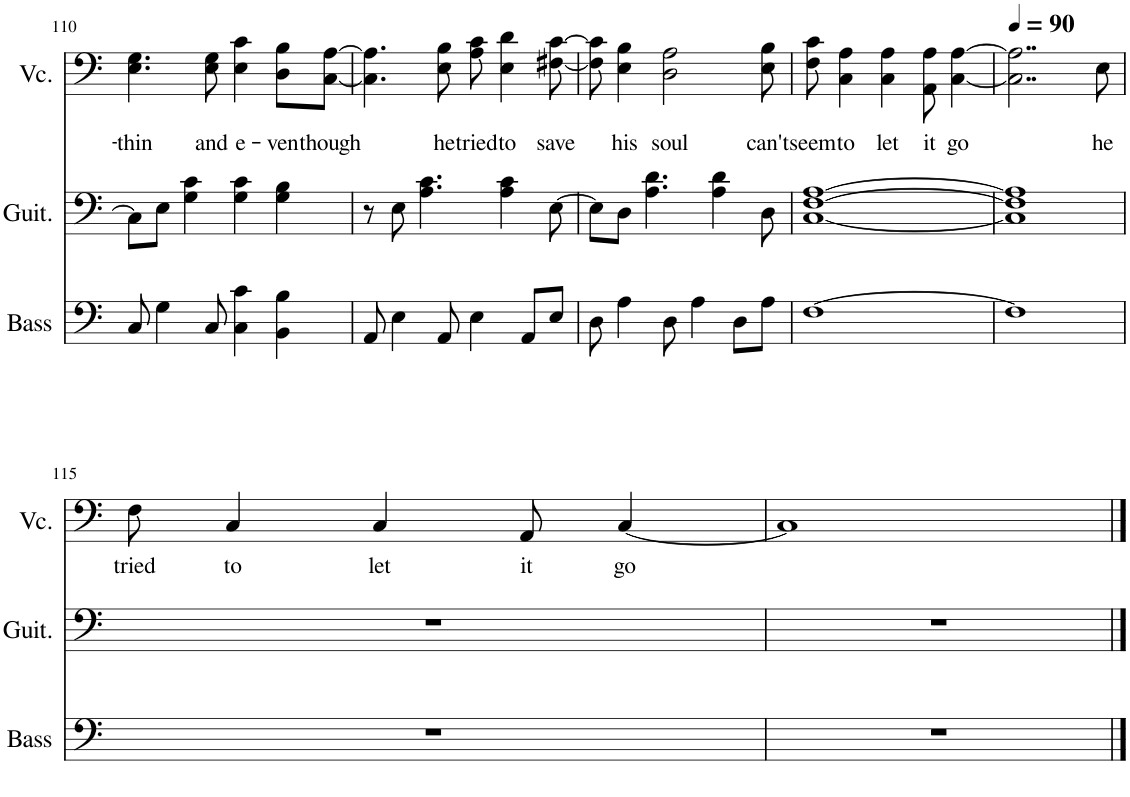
**kern	**kern	**kern	**text
*part3	*part2	*part1	*part1
*staff3	*staff2	*staff1	*staff1
*I"Acoustic Bass	*I"Classical Guitar	*I"Violoncello	*
*I'Bass	*I'Guit.	*I'Vc.	*
!!LO:PB:g=z
*clefF4	*clefF4	*clefF4	*
*Trd7c12	*	*	*
*k[]	*k[]	*k[]	*
*M4/4	*M4/4	*M4/4	*
=110	=110	=110	=110
!	!	!	!LO:LY:b
8C/	8C\L]	4.E\ 4.G\	-thin
4G\	8E\J	.	.
.	4G\ 4c\	.	.
!	!	!	!LO:LY:b
8C/	.	8E\ 8G\	and
!	!	!	!LO:LY:b
4C\ 4c\	4G\ 4c\	4E\ 4c\	e-
!	!	!	!LO:LY:b
4BB\ 4B\	4G\ 4B\	8D\ 8B\L	-ven
!	!	!	!LO:LY:b
.	.	[8C\ [8A\J	though
=111	=111	=111	=111
8AA/	8r	4.C\] 4.A\]	.
4E\	8E\	.	.
.	4.A\ 4.c\	.	.
!	!	!	!LO:LY:b
8AA/	.	8E\ 8B\	he
!	!	!	!LO:LY:b
4E\	.	8A\ 8c\	tried
!	!	!	!LO:LY:b
.	4A\ 4c\	4E\ 4d\	to
8AA/L	.	.	.
!	!	!	!LO:LY:b
8E/J	[8E\	[8F#X\ [8c\	save
=112	=112	=112	=112
8D\	8E\L]	8F#\] 8c\]	.
!	!	!	!LO:LY:b
4A\	8D\J	4E\ 4B\	his
.	4.A\ 4.d\	.	.
!	!	!	!LO:LY:b
8D\	.	2D\ 2A\	soul
4A\	.	.	.
.	4A\ 4d\	.	.
8D\L	.	.	.
!	!	!	!LO:LY:b
8A\J	8D\	8E\ 8B\	can't
=113	=113	=113	=113
!	!	!	!LO:LY:b
[1F	[1C [1F [1A	8F\ 8c\	seem
!	!	!	!LO:LY:b
.	.	4C\ 4A\	to
!	!	!	!LO:LY:b
.	.	4C\ 4A\	let
!	!	!	!LO:LY:b
.	.	8AA\ 8A\	it
!	!	!	!LO:LY:b
.	.	[4C\ [4A\	go
=114	=114	=114	=114
*	*	*MM90	*
1F]	1C] 1F] 1A]	2..C\] 2..A\]	.
!	!	!	!LO:LY:b
.	.	8E\	he
!!LO:LB:g=z
=115	=115	=115	=115
!	!	!	!LO:LY:b
1r	1r	8F\	tried
!	!	!	!LO:LY:b
.	.	4C/	to
!	!	!	!LO:LY:b
.	.	4C/	let
!	!	!	!LO:LY:b
.	.	8AA/	it
!	!	!	!LO:LY:b
.	.	[4C/	go
=116	=116	=116	=116
1r	1r	1C]	.
==	==	==	==
*-	*-	*-	*-
